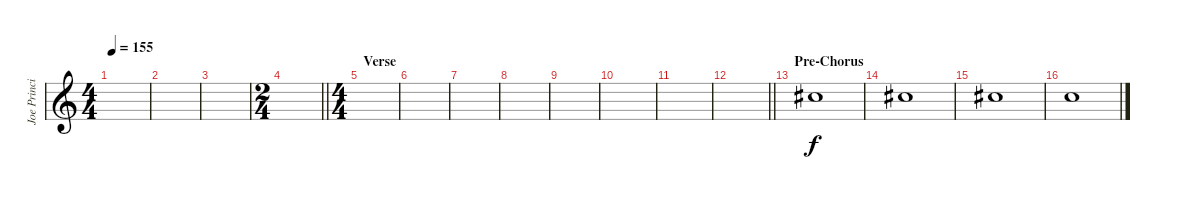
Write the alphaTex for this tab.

\track ("Joe Principe - Vocals" "Joe Princi") {instrument distortionguitar}
\staff {score}
\tuning (E4 B3 G3 D3 A2 E2) {hide}
\ts (4 4)
\tempo 155
\clef g2
\ks c
|
|
|
\ts (2 4)
\barLineRight lightlight
|
\ts (4 4)
\section ("" "Verse")
|
|
|
|
|
|
|
\barLineRight lightlight
|
\section ("" "Pre-Chorus")
6.3.1 |
6.3.1 |
6.3.1 |
5.3.1
